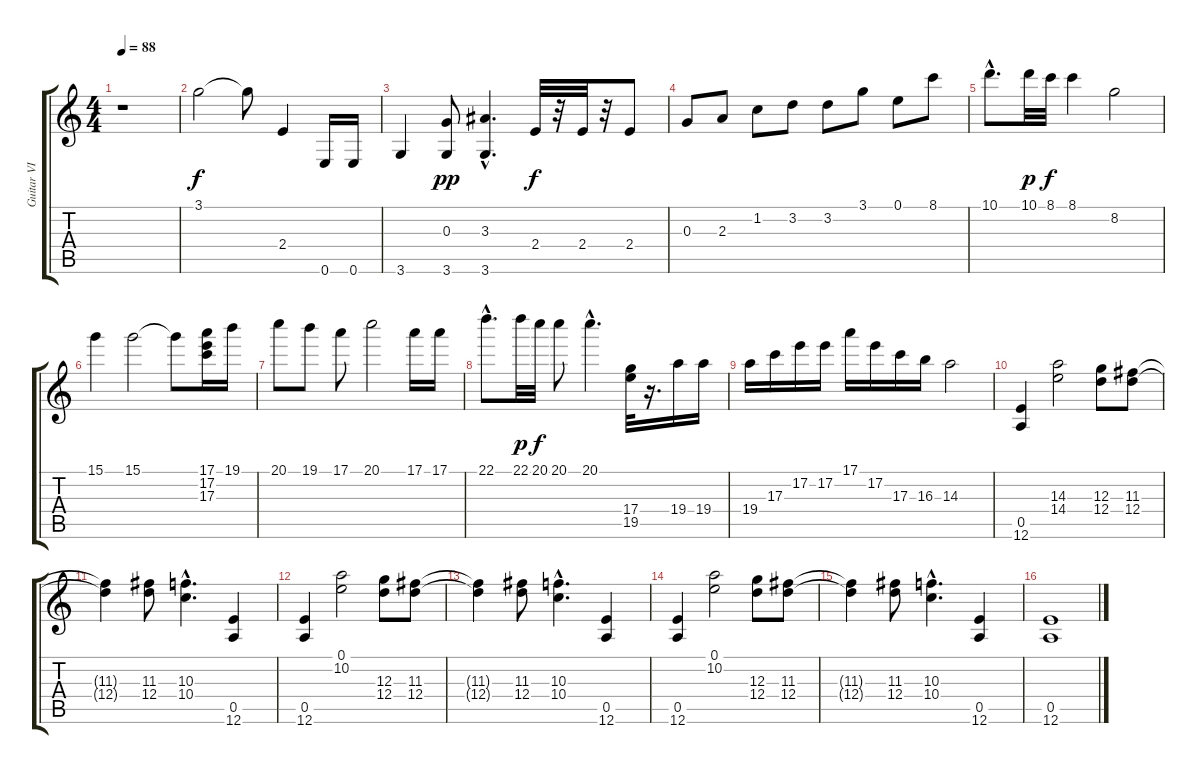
\track ("Guitar VI" "Guitar VI") {instrument distortionguitar}
\staff {score tabs}
\tuning (E4 B3 G3 D3 A2 E2) {hide}
\ts (4 4)
\tempo 88
\clef g2
\ks c
r.1{dy mf} |
3.1.2{dy f} 3.1{t}.8 2.4.4 0.6.16 0.6.16 |
3.6.4 (0.3 3.6).8{dy pp} (3.3{hac} 3.6).4{d} 2.4.32{dy f} r.32 2.4.32 r.32 2.4.8 |
0.3.8 2.3.8 1.2.8 3.2.8 3.2.8 3.1.8 0.1.8 8.1.8 |
10.1{hac}.8{d} 10.1.32{dy p} 8.1.32{dy f} 8.1.4 8.2.2 |
15.1.4 15.1.2 15.1{t}.8 (17.1 17.2 17.3).16 19.1.16 |
20.1.8 19.1.8 17.1.8 20.1.2 17.1.16 17.1.16 |
22.1{hac}.8{d} 22.1.32{dy p} 20.1.32{dy f} 20.1.8 20.1{hac}.4{d} (17.4 19.5).32 r.16{d} 19.4.16 19.4.16 |
19.4.16 17.3.16 17.2.16 17.2.16 17.1.16 17.2.16 17.3.16 16.3.16 14.3.2 |
(0.5 12.6).4 (14.3 14.4).2 (12.3 12.4).8 (11.3 12.4).8 |
(11.3{t} 12.4{t}).4 (11.3 12.4).8 (10.3{hac} 10.4{hac}).4{d} (0.5 12.6).4 |
(0.5 12.6).4 (0.1 10.2).2 (12.3 12.4).8 (11.3 12.4).8 |
(11.3{t} 12.4{t}).4 (11.3 12.4).8 (10.3{hac} 10.4{hac}).4{d} (0.5 12.6).4 |
(0.5 12.6).4 (0.1 10.2).2 (12.3 12.4).8 (11.3 12.4).8 |
(11.3{t} 12.4{t}).4 (11.3 12.4).8 (10.3{hac} 10.4{hac}).4{d} (0.5 12.6).4 |
(0.5 12.6).1
